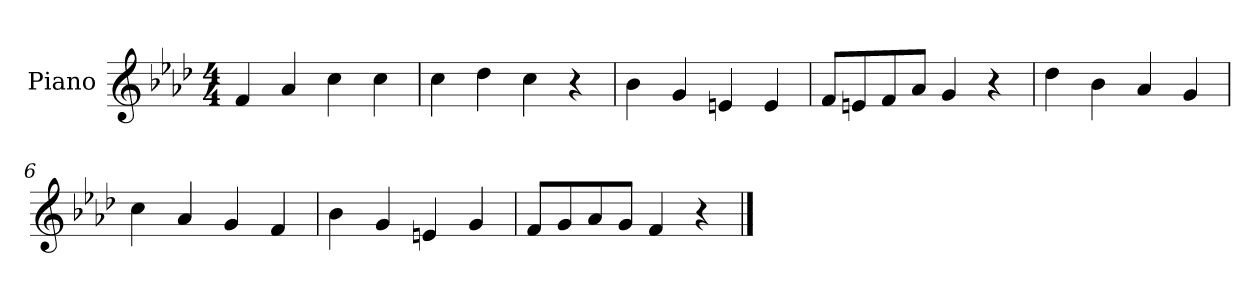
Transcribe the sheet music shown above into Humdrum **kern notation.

**kern
*part1
*staff1
*I"Piano
*I'Pno
*clefG2
*k[b-e-a-d-]
*M4/4
=1
4f/
4a-/
4cc\
4cc\
=2
4cc\
4dd-\
4cc\
4r
=3
4b-\
4g/
4en/
4e/
=4
8f/L
8en/
8f/
8a-/J
4g/
4r
=5
4dd-\
4b-\
4a-/
4g/
=6
4cc\
4a-/
4g/
4f/
=7
4b-\
4g/
4en/
4g/
=8
8f/L
8g/
8a-/
8g/J
4f/
4r
==
*-
